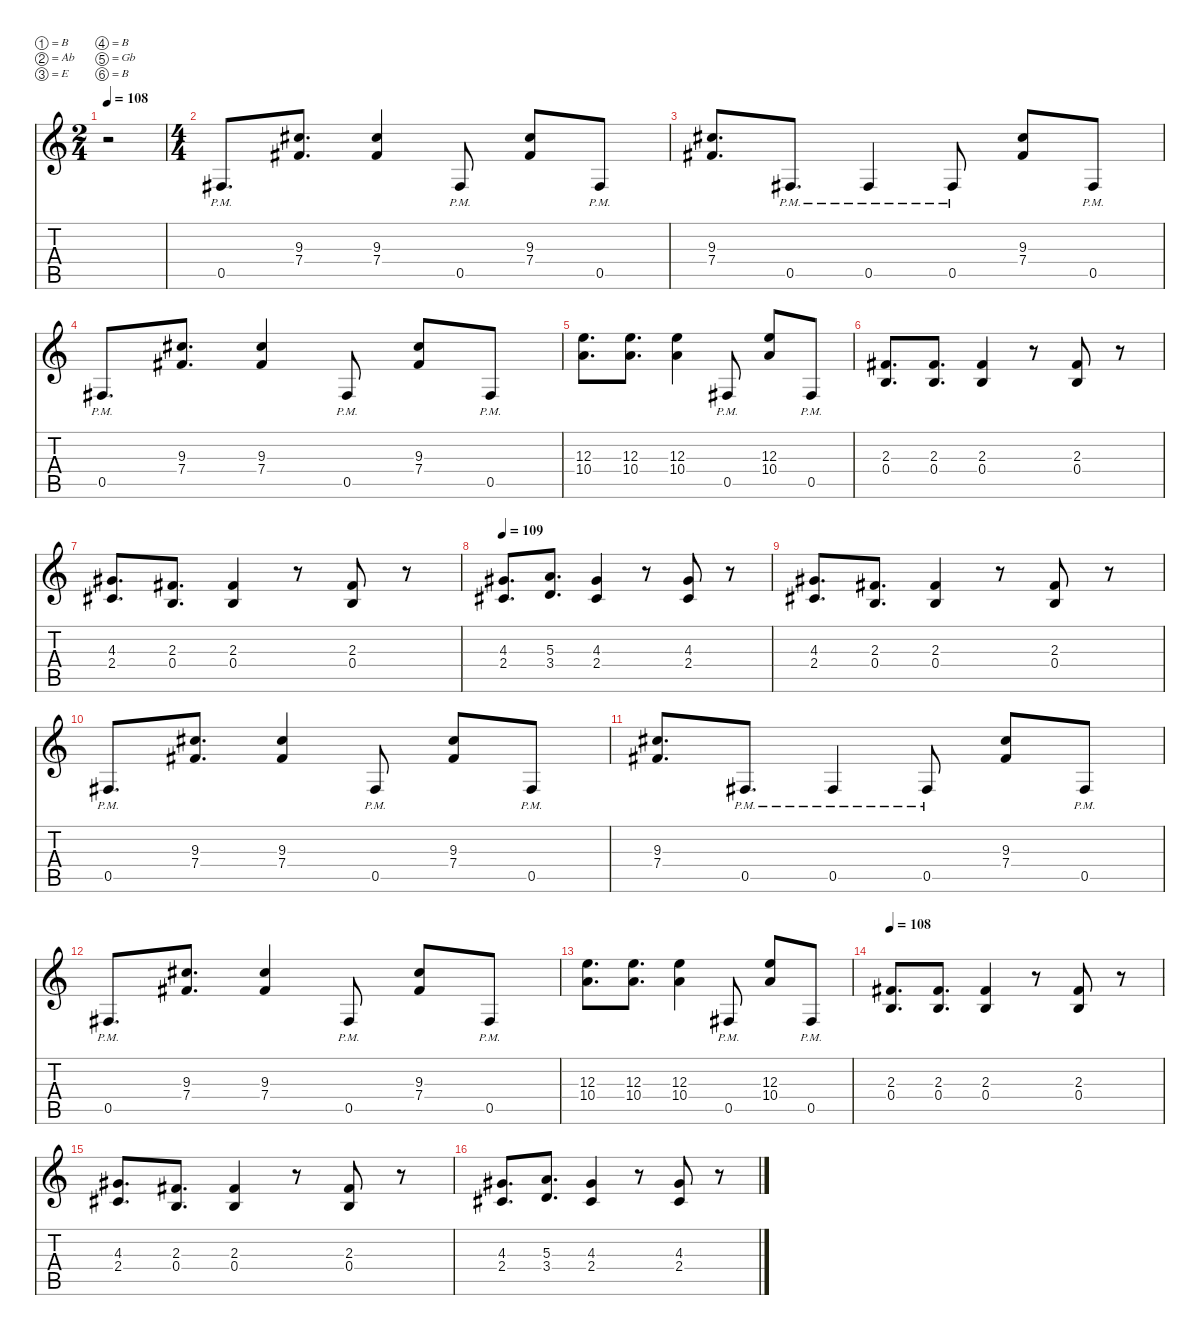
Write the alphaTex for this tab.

\defaultSystemsLayout 4
\hideDynamics
\bracketExtendMode nobrackets
\singleTrackTrackNamePolicy hidden
\multiTrackTrackNamePolicy hidden
\firstSystemTrackNameMode fullname
\firstSystemTrackNameOrientation horizontal
\otherSystemsTrackNameOrientation horizontal
\track ("Guitar I [Aaron Turner]" "dist.guit.") {defaultSystemsLayout 16 instrument distortionguitar}
\staff {score tabs}
\tuning (B3 Ab3 E3 B2 Gb2 B1)
\ts (2 4)
\beaming (8 2 2)
\tempo 108
\clef g2
\ks c
r.2{dy f instrument distortionguitar beam Down} |
\ts (4 4)
\beaming (8 2 2 2 2)
0.5{pm acc #}.8{d beam Up} (9.3{acc #} 7.4{acc #}).8{d beam Up} (9.3{acc #} 7.4{acc #}).4{beam Up} 0.5{pm acc #}.8{beam Up} (9.3{acc #} 7.4{acc #}).8{beam Up} 0.5{pm acc #}.8{beam Up} |
(9.3{acc #} 7.4{acc #}).8{d beam Up} 0.5{pm acc #}.8{d beam Up} 0.5{pm acc #}.4{beam Up} 0.5{pm acc #}.8{beam Up} (9.3{acc #} 7.4{acc #}).8{beam Up} 0.5{pm acc #}.8{beam Up} |
0.5{pm acc #}.8{d beam Up} (9.3{acc #} 7.4{acc #}).8{d beam Up} (9.3{acc #} 7.4{acc #}).4{beam Up} 0.5{pm acc #}.8{beam Up} (9.3{acc #} 7.4{acc #}).8{beam Up} 0.5{pm acc #}.8{beam Up} |
(12.3 10.4).8{d beam Down} (12.3 10.4).8{d beam Down} (12.3 10.4).4{beam Down} 0.5{pm acc #}.8{beam Up} (12.3 10.4).8{beam Up} 0.5{pm acc #}.8{beam Up} |
(2.3{acc #} 0.4).8{d beam Up} (2.3{acc #} 0.4).8{d beam Up} (2.3{acc #} 0.4).4{beam Up} r.8{beam Up} (2.3{acc #} 0.4).8{beam Up} r.8{beam Up} |
(4.3{acc #} 2.4{acc #}).8{d beam Up} (2.3{acc #} 0.4).8{d beam Up} (2.3{acc #} 0.4).4{beam Up} r.8{beam Up} (2.3{acc #} 0.4).8{beam Up} r.8{beam Up} |
\tempo 109
(4.3{acc #} 2.4{acc #}).8{d beam Up} (5.3 3.4).8{d beam Up} (4.3{acc #} 2.4{acc #}).4{beam Up} r.8{beam Up} (4.3{acc #} 2.4{acc #}).8{beam Up} r.8{beam Up} |
(4.3{acc #} 2.4{acc #}).8{d beam Up} (2.3{acc #} 0.4).8{d beam Up} (2.3{acc #} 0.4).4{beam Up} r.8{beam Up} (2.3{acc #} 0.4).8{beam Up} r.8{beam Up} |
0.5{pm acc #}.8{d beam Up} (9.3{acc #} 7.4{acc #}).8{d beam Up} (9.3{acc #} 7.4{acc #}).4{beam Up} 0.5{pm acc #}.8{beam Up} (9.3{acc #} 7.4{acc #}).8{beam Up} 0.5{pm acc #}.8{beam Up} |
(9.3{acc #} 7.4{acc #}).8{d beam Up} 0.5{pm acc #}.8{d beam Up} 0.5{pm acc #}.4{beam Up} 0.5{pm acc #}.8{beam Up} (9.3{acc #} 7.4{acc #}).8{beam Up} 0.5{pm acc #}.8{beam Up} |
0.5{pm acc #}.8{d beam Up} (9.3{acc #} 7.4{acc #}).8{d beam Up} (9.3{acc #} 7.4{acc #}).4{beam Up} 0.5{pm acc #}.8{beam Up} (9.3{acc #} 7.4{acc #}).8{beam Up} 0.5{pm acc #}.8{beam Up} |
(12.3 10.4).8{d beam Down} (12.3 10.4).8{d beam Down} (12.3 10.4).4{beam Down} 0.5{pm acc #}.8{beam Up} (12.3 10.4).8{beam Up} 0.5{pm acc #}.8{beam Up} |
\tempo 108
(2.3{acc #} 0.4).8{d beam Up} (2.3{acc #} 0.4).8{d beam Up} (2.3{acc #} 0.4).4{beam Up} r.8{beam Up} (2.3{acc #} 0.4).8{beam Up} r.8{beam Up} |
(4.3{acc #} 2.4{acc #}).8{d beam Up} (2.3{acc #} 0.4).8{d beam Up} (2.3{acc #} 0.4).4{beam Up} r.8{beam Up} (2.3{acc #} 0.4).8{beam Up} r.8{beam Up} |
(4.3{acc #} 2.4{acc #}).8{d beam Up} (5.3 3.4).8{d beam Up} (4.3{acc #} 2.4{acc #}).4{beam Up} r.8{beam Up} (4.3{acc #} 2.4{acc #}).8{beam Up} r.8{beam Up}
